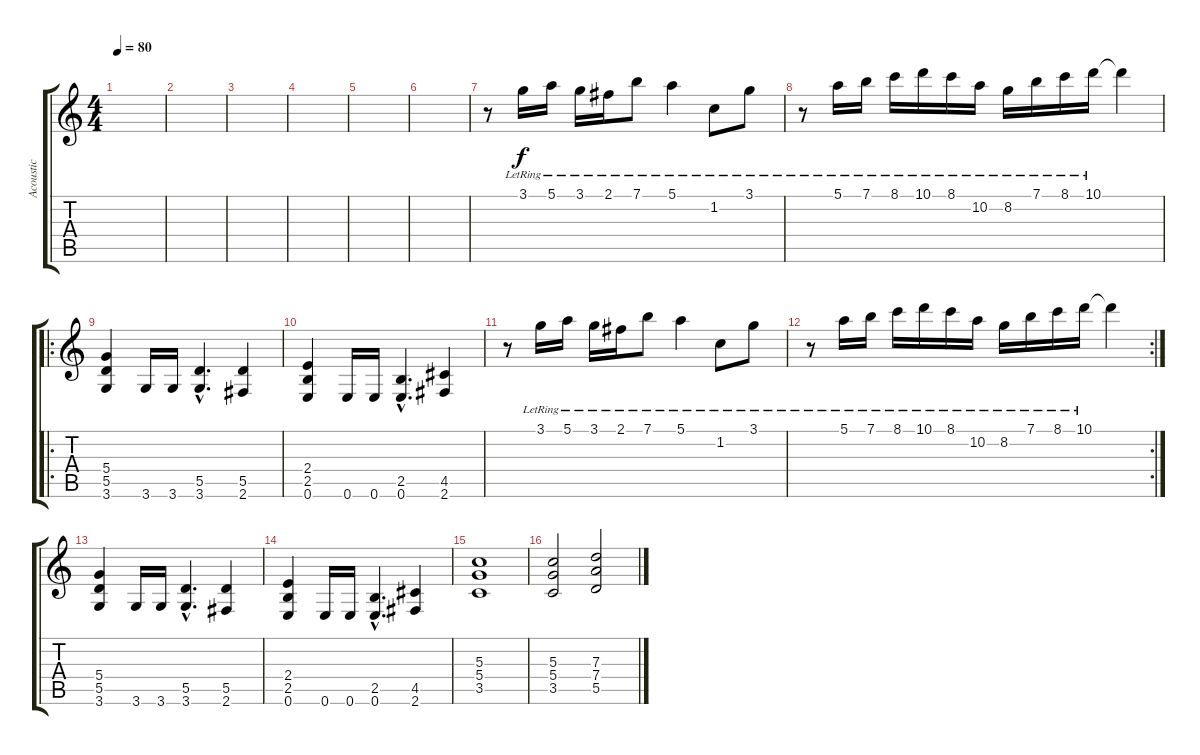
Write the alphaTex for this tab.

\track ("Acoustic" "Acoustic") {instrument acousticguitarsteel}
\staff {score tabs}
\tuning (E4 B3 G3 D3 A2 E2) {hide}
\ts (4 4)
\tempo 80
\clef g2
\ks c
|
|
|
|
|
|
r.8{instrument distortionguitar} 3.1{lr}.16 5.1{lr}.16 3.1{lr}.16 2.1{lr}.16 7.1{lr}.8 5.1{lr}.4 1.2{lr}.8 3.1{lr}.8 |
r.8 5.1{lr}.16 7.1{lr}.16 8.1{lr}.16 10.1{lr}.16 8.1{lr}.16 10.2{lr}.16 8.2{lr}.16 7.1{lr}.16 8.1{lr}.16 10.1{lr}.16 10.1{t}.4 |
\ro
(5.4 5.5 3.6).4 3.6.16 3.6.16 (5.5{hac} 3.6{hac}).4{d} (5.5 2.6).4 |
(2.4 2.5 0.6).4 0.6.16 0.6.16 (2.5{hac} 0.6{hac}).4{d} (4.5 2.6).4 |
r.8 3.1{lr}.16 5.1{lr}.16 3.1{lr}.16 2.1{lr}.16 7.1{lr}.8 5.1{lr}.4 1.2{lr}.8 3.1{lr}.8 |
\rc 2
r.8 5.1{lr}.16 7.1{lr}.16 8.1{lr}.16 10.1{lr}.16 8.1{lr}.16 10.2{lr}.16 8.2{lr}.16 7.1{lr}.16 8.1{lr}.16 10.1{lr}.16 10.1{t}.4 |
(5.4 5.5 3.6).4{volume 16} 3.6.16 3.6.16 (5.5{hac} 3.6{hac}).4{d} (5.5 2.6).4 |
(2.4 2.5 0.6).4 0.6.16 0.6.16 (2.5{hac} 0.6{hac}).4{d} (4.5 2.6).4 |
(5.3 5.4 3.5).1 |
(5.3 5.4 3.5).2 (7.3 7.4 5.5).2
